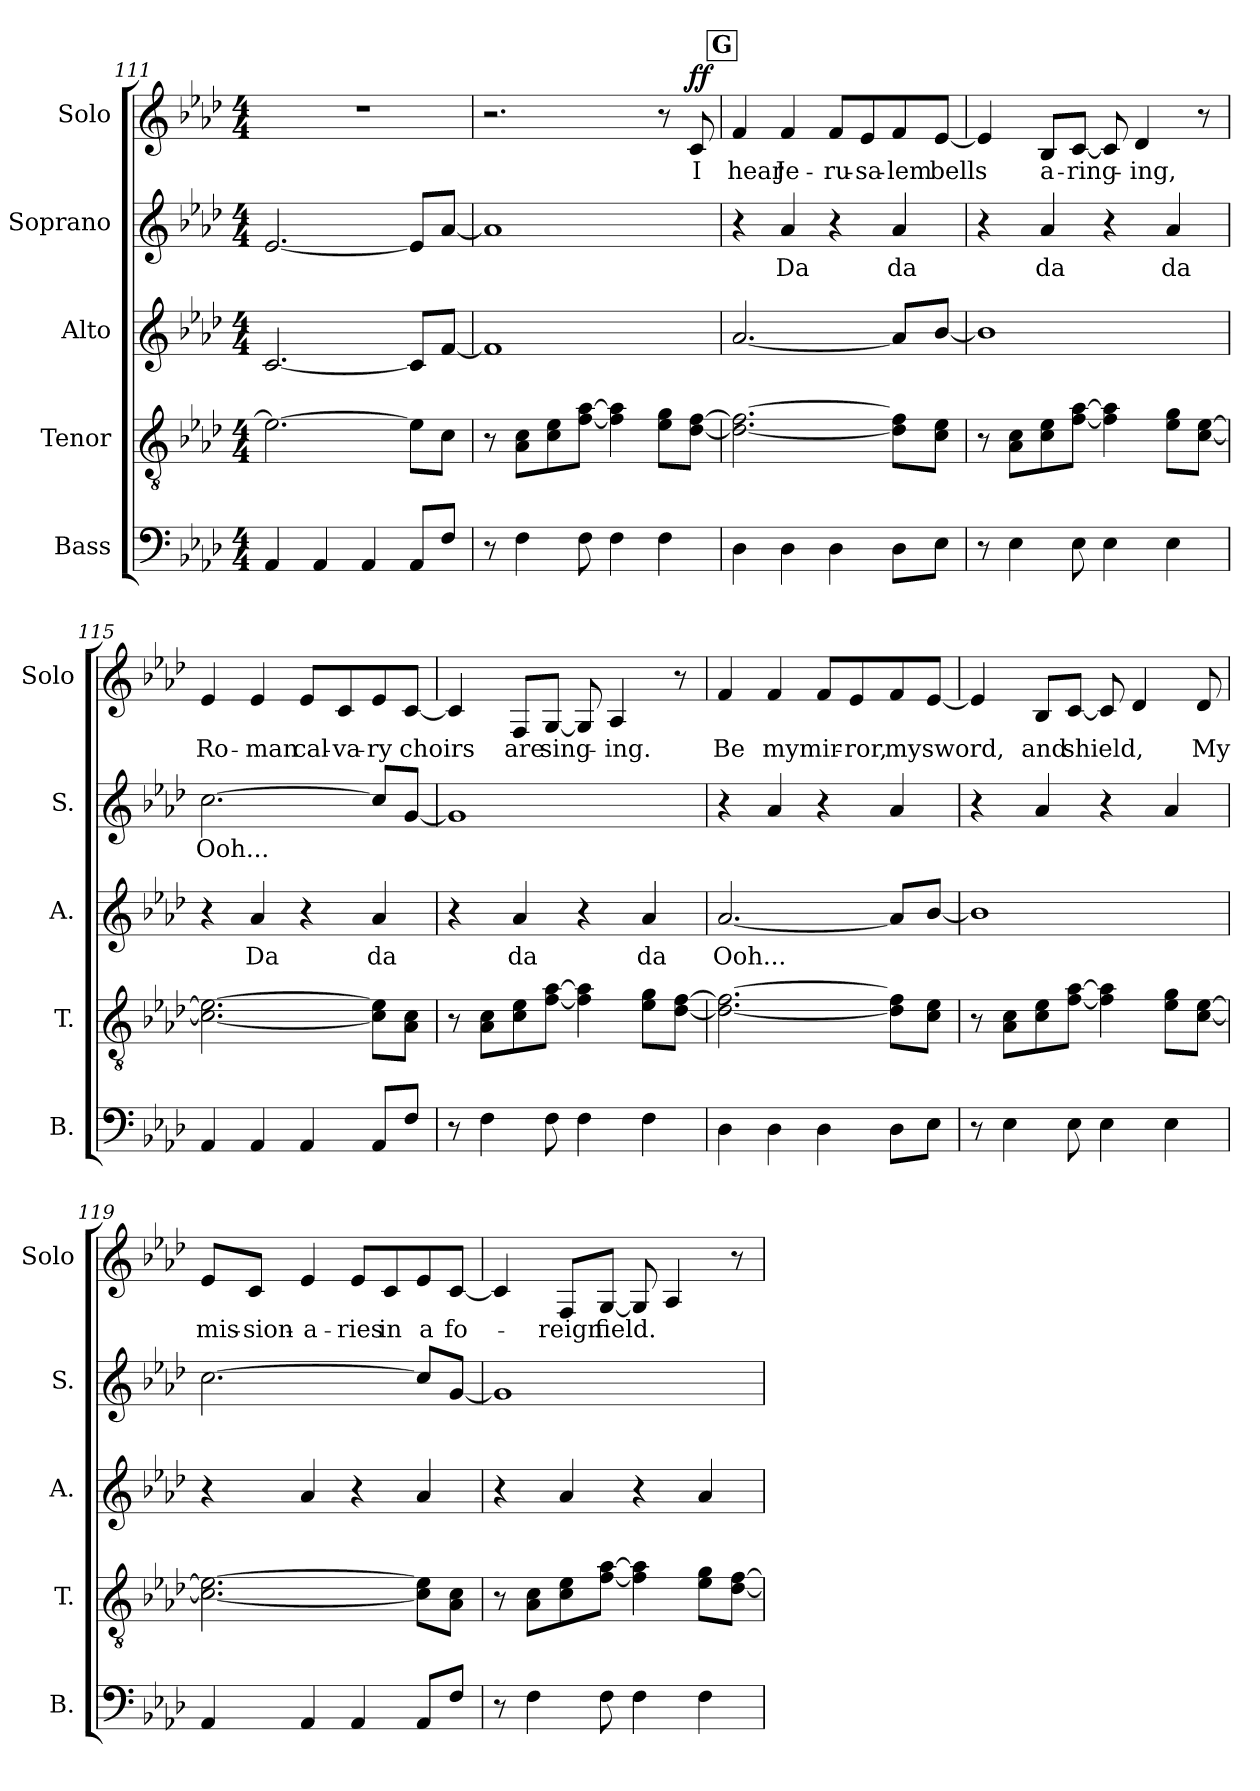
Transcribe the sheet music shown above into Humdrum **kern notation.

**kern	**kern	**kern	**text	**kern	**text	**kern	**text	**dynam
*part5	*part4	*part3	*part3	*part2	*part2	*part1	*part1	*part1
*staff5	*staff4	*staff3	*staff3	*staff2	*staff2	*staff1	*staff1	*staff1
*I"Bass	*I"Tenor	*I"Alto	*	*I"Soprano	*	*I"Solo	*	*
*I'B.	*I'T.	*I'A.	*	*I'S.	*	*I'Solo	*	*
*clefF4	*clefGv2	*clefG2	*	*clefG2	*	*clefG2	*	*
*k[b-e-a-d-]	*k[b-e-a-d-]	*k[b-e-a-d-]	*	*k[b-e-a-d-]	*	*k[b-e-a-d-]	*	*
*M4/4	*M4/4	*M4/4	*	*M4/4	*	*M4/4	*	*
=111	=111	=111	=111	=111	=111	=111	=111	=111
4AA-/	2.e-\_	[2.c/	.	[2.e-/	.	1r	.	.
4AA-/	.	.	.	.	.	.	.	.
4AA-/	.	.	.	.	.	.	.	.
8AA-/L	8e-\L]	8c/L]	.	8e-/L]	.	.	.	.
8F/J	8c\J	[8f/J	.	[8a-/J	.	.	.	.
=112	=112	=112	=112	=112	=112	=112	=112	=112
8r	8r	1f]	.	1a-]	.	2.r	.	.
4F\	8A-\ 8c\L	.	.	.	.	.	.	.
.	8c\ 8e-\	.	.	.	.	.	.	.
8F\	[8f\ [8a-\J	.	.	.	.	.	.	.
4F\	4f\] 4a-\]	.	.	.	.	.	.	.
4F\	8e-\ 8g\L	.	.	.	.	8r	.	.
!	!	!	!	!	!	!	!	!LO:DY:a
.	[8d-\ [8f\J	.	.	.	.	8c/	I	ff
!!LO:REH:place=s1:a:B:fs=14:t=G
=113	=113	=113	=113	=113	=113	=113	=113	=113
4D-\	2.d-\_ 2.f\_	[2.a-/	.	4r	.	4f/	hear	.
4D-\	.	.	.	4a-/	Da	4f/	Je-	.
4D-\	.	.	.	4r	.	8f/L	ru-	.
.	.	.	.	.	.	8e-/	-sa-	.
8D-\L	8d-\] 8f\]L	8a-/L]	.	4a-/	da	8f/	-lem	.
8E-\J	8c\ 8e-\J	[8b-/J	.	.	.	[8e-/J	bells	.
=114	=114	=114	=114	=114	=114	=114	=114	=114
8r	8r	1b-]	.	4r	.	4e-/]	.	.
4E-\	8A-\ 8c\L	.	.	.	.	.	.	.
.	8c\ 8e-\	.	.	4a-/	da	8B-/L	a-	.
8E-\	[8f\ [8a-\J	.	.	.	.	[8c/J	-ring-	.
4E-\	4f\] 4a-\]	.	.	4r	.	8c/]	.	.
.	.	.	.	.	.	4d-/	-ing,	.
4E-\	8e-\ 8g\L	.	.	4a-/	da	.	.	.
.	[8c\ [8e-\J	.	.	.	.	8r	.	.
!!LO:LB:g=z
=115	=115	=115	=115	=115	=115	=115	=115	=115
4AA-/	2.c\_ 2.e-\_	4r	.	[2.cc\	Ooh...	4e-/	Ro-	.
4AA-/	.	4a-/	Da	.	.	4e-/	-man	.
4AA-/	.	4r	.	.	.	8e-/L	cal-	.
.	.	.	.	.	.	8c/	-va-	.
8AA-/L	8c\] 8e-\]L	4a-/	da	8cc/L]	.	8e-/	-ry	.
8F/J	8A-\ 8c\J	.	.	[8g/J	.	[8c/J	choirs	.
=116	=116	=116	=116	=116	=116	=116	=116	=116
8r	8r	4r	.	1g]	.	4c/]	.	.
4F\	8A-\ 8c\L	.	.	.	.	.	.	.
.	8c\ 8e-\	4a-/	da	.	.	8F/L	are	.
8F\	[8f\ [8a-\J	.	.	.	.	[8G/J	sing-	.
4F\	4f\] 4a-\]	4r	.	.	.	8G/]	.	.
.	.	.	.	.	.	4A-/	-ing.	.
4F\	8e-\ 8g\L	4a-/	da	.	.	.	.	.
.	[8d-\ [8f\J	.	.	.	.	8r	.	.
=117	=117	=117	=117	=117	=117	=117	=117	=117
4D-\	2.d-\_ 2.f\_	[2.a-/	Ooh...	4r	.	4f/	Be	.
4D-\	.	.	.	4a-/	.	4f/	my	.
4D-\	.	.	.	4r	.	8f/L	mir-	.
.	.	.	.	.	.	8e-/	-ror,	.
8D-\L	8d-\] 8f\]L	8a-/L]	.	4a-/	.	8f/	my	.
8E-\J	8c\ 8e-\J	[8b-/J	.	.	.	[8e-/J	sword,	.
=118	=118	=118	=118	=118	=118	=118	=118	=118
8r	8r	1b-]	.	4r	.	4e-/]	.	.
4E-\	8A-\ 8c\L	.	.	.	.	.	.	.
.	8c\ 8e-\	.	.	4a-/	.	8B-/L	and	.
8E-\	[8f\ [8a-\J	.	.	.	.	[8c/J	shield,	.
4E-\	4f\] 4a-\]	.	.	4r	.	8c/]	.	.
.	.	.	.	.	.	4d-/	.	.
4E-\	8e-\ 8g\L	.	.	4a-/	.	.	.	.
.	[8c\ [8e-\J	.	.	.	.	8d-/	My	.
!!LO:PB:g=z
=119	=119	=119	=119	=119	=119	=119	=119	=119
4AA-/	2.c\_ 2.e-\_	4r	.	[2.cc\	.	8e-/L	mis-	.
.	.	.	.	.	.	8c/J	-sion-	.
4AA-/	.	4a-/	.	.	.	4e-/	-a-	.
4AA-/	.	4r	.	.	.	8e-/L	-ries	.
.	.	.	.	.	.	8c/	in	.
8AA-/L	8c\] 8e-\]L	4a-/	.	8cc/L]	.	8e-/	a	.
8F/J	8A-\ 8c\J	.	.	[8g/J	.	[8c/J	fo-	.
=120	=120	=120	=120	=120	=120	=120	=120	=120
8r	8r	4r	.	1g]	.	4c/]	.	.
4F\	8A-\ 8c\L	.	.	.	.	.	.	.
.	8c\ 8e-\	4a-/	.	.	.	8F/L	-reign	.
8F\	[8f\ [8a-\J	.	.	.	.	[8G/J	field.	.
4F\	4f\] 4a-\]	4r	.	.	.	8G/]	.	.
.	.	.	.	.	.	4A-/	.	.
4F\	8e-\ 8g\L	4a-/	.	.	.	.	.	.
.	[8d-\ [8f\J	.	.	.	.	8r	.	.
=	=	=	=	=	=	=	=	=
*-	*-	*-	*-	*-	*-	*-	*-	*-
